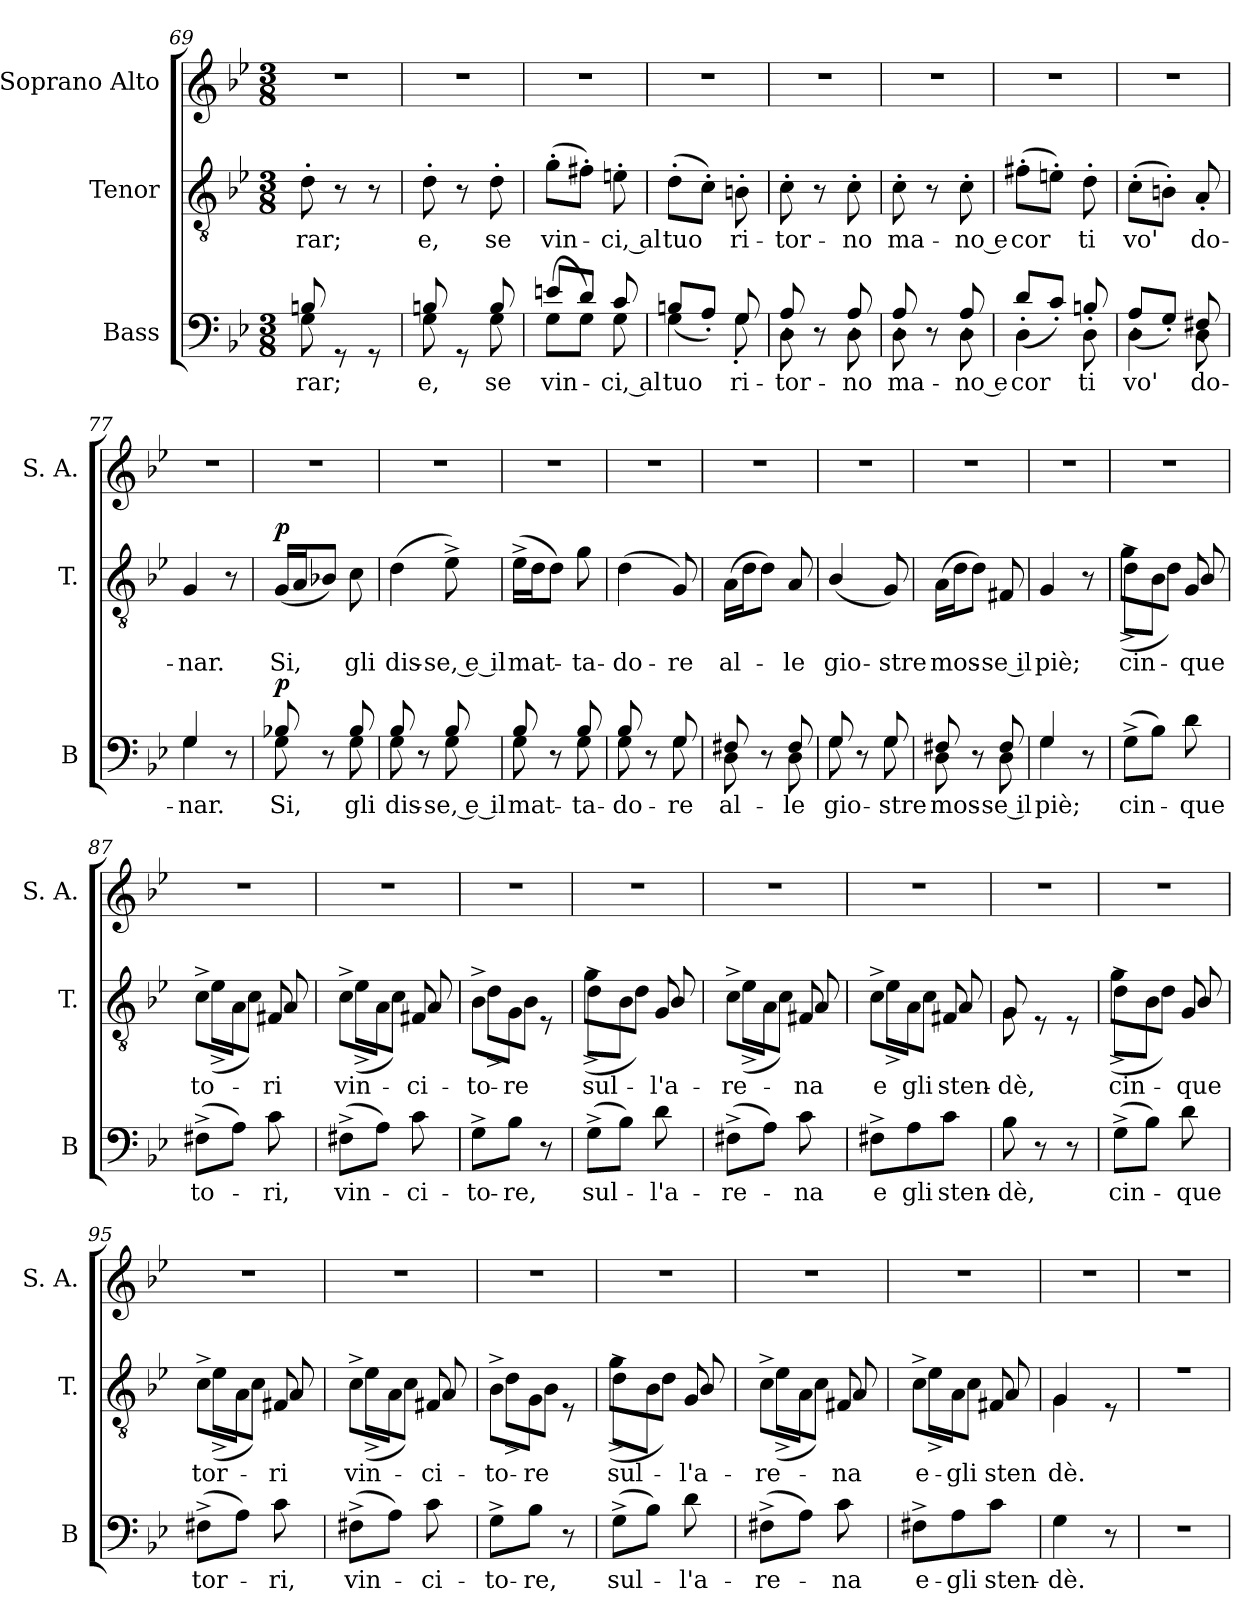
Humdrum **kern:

**kern	**text	**dynam	**kern	**text	**dynam	**kern
*part3	*part3	*part3	*part2	*part2	*part2	*part1
*staff3	*staff3	*staff3	*staff2	*staff2	*staff2	*staff1
*I"Bass	*	*	*I"Tenor	*	*	*I"Soprano Alto
*I'B	*	*	*I'T.	*	*	*I'S. A.
*clefF4	*	*	*clefGv2	*	*	*clefG2
*k[b-e-]	*	*	*k[b-e-]	*	*	*k[b-e-]
*M3/8	*	*	*M3/8	*	*	*M3/8
=69	=69	=69	=69	=69	=69	=69
!	!LO:LY:b	!	!	!LO:LY:b	!	!
*^	*	*	*	*	*	*
8G\	8Bn'/	-rar;	.	8d'\	-rar;	.	4.r
8rGG	4ryy	.	.	8r	.	.	.
8rGG	.	.	.	8r	.	.	.
=70	=70	=70	=70	=70	=70	=70	=70
!	!	!LO:LY:b	!	!	!LO:LY:b	!	!
8G\	8Bn'/	e,	.	8d'\	e,	.	4.r
8rGG	8ryy	.	.	8r	.	.	.
!	!	!LO:LY:b	!	!	!LO:LY:b	!	!
8G\	8B'/	se	.	8d'\	se	.	.
!!LO:LB:g=z
=71	=71	=71	=71	=71	=71	=71	=71
!	!	!LO:LY:b	!	!	!LO:LY:b	!	!
(8G\L	8en'/L	vin-	.	(8g'\L	vin-	.	4.r
8G\J)	8d'/J	.	.	8f#X'\J)	.	.	.
!	!	!LO:LY:b	!	!	!LO:LY:b	!	!
8G\	8c'/	-ci, al	.	8en'\	-ci, al	.	.
=72	=72	=72	=72	=72	=72	=72	=72
!	!	!LO:LY:b	!	!	!LO:LY:b	!	!
4G\	(8Bn'/L	tuo	.	(8d'\L	-tuo	.	4.r
.	8A'/J)	.	.	8c'\J)	.	.	.
!	!	!LO:LY:b	!	!	!LO:LY:b	!	!
8G/	8G'\	ri-	.	8Bn'\	ri-	.	.
=73	=73	=73	=73	=73	=73	=73	=73
!	!	!LO:LY:b	!	!	!LO:LY:b	!	!
8D\	8A'/	-tor-	.	8c'\	-tor-	.	4.r
8r	8ryy	.	.	8r	.	.	.
!	!	!LO:LY:b	!	!	!LO:LY:b	!	!
8D\	8A'/	-no	.	8c'\	-no	.	.
=74	=74	=74	=74	=74	=74	=74	=74
!	!	!LO:LY:b	!	!	!LO:LY:b	!	!
8D\	8A'/	ma-	.	8c'\	ma-	.	4.r
8r	8ryy	.	.	8r	.	.	.
!	!	!LO:LY:b	!	!	!LO:LY:b	!	!
8D\	8A'/	-no e	.	8c'\	-no e	.	.
=75	=75	=75	=75	=75	=75	=75	=75
!	!	!LO:LY:b	!	!	!LO:LY:b	!	!
4D\	(8d'/L	-cor	.	(8f#X'\L	-cor	.	4.r
.	8c'/J)	.	.	8en'\J)	.	.	.
!	!	!LO:LY:b	!	!	!LO:LY:b	!	!
8D\	8Bn'/	ti	.	8d'\	ti	.	.
=76	=76	=76	=76	=76	=76	=76	=76
!	!	!LO:LY:b	!	!	!LO:LY:b	!	!
4D\	(8A'/L	vo'	.	(8c'\L	vo'	.	4.r
.	8G'/J)	.	.	8Bn'\J)	.	.	.
!	!	!LO:LY:b	!	!	!LO:LY:b	!	!
8D\	8F#X'/	do-	.	8A'/	do-	.	.
=77	=77	=77	=77	=77	=77	=77	=77
!	!	!LO:LY:b	!	!	!LO:LY:b	!	!
4G/	4G\	-nar.	.	4G/	-nar.	.	4.r
8r	8ryy	.	.	8r	.	.	.
=78	=78	=78	=78	=78	=78	=78	=78
!	!	!LO:LY:b	!LO:DY:b	!	!LO:LY:b	!LO:DY:a	!
8G\	8B-X/	Si,	p	(16G/LL	Si,	p	4.r
.	.	.	.	16A/J	.	.	.
8r	8ryy	.	.	8B-X/J)	.	.	.
!	!	!LO:LY:b	!	!	!LO:LY:b	!	!
8G\	8B-/	gli	.	8c\	gli	.	.
!!LO:LB:g=z
=79	=79	=79	=79	=79	=79	=79	=79
!	!	!LO:LY:b	!	!	!LO:LY:b	!	!
8G\	8B-/	dis-	.	(4d\	dis-	.	4.r
8r	8ryy	.	.	.	.	.	.
!	!	!LO:LY:b	!	!	!LO:LY:b	!	!
8G\	8B-/	-se, e il	.	8e-^\)	-se, e il	.	.
=80	=80	=80	=80	=80	=80	=80	=80
!	!	!LO:LY:b	!	!	!LO:LY:b	!	!
8G\	8B-/	mat-	.	(16e-^\LL	mat-	.	4.r
.	.	.	.	16d\J	.	.	.
8r	8ryy	.	.	8d\J)	.	.	.
!	!	!LO:LY:b	!	!	!LO:LY:b	!	!
8G\	8B-/	-ta-	.	8g\	-ta-	.	.
=81	=81	=81	=81	=81	=81	=81	=81
!	!	!LO:LY:b	!	!	!LO:LY:b	!	!
8G\	8B-/	-do-	.	(4d\	-do-	.	4.r
8r	8ryy	.	.	.	.	.	.
!	!	!LO:LY:b	!	!	!LO:LY:b	!	!
8G\	8G/	-re	.	8G/)	-re	.	.
=82	=82	=82	=82	=82	=82	=82	=82
!	!	!LO:LY:b	!	!	!LO:LY:b	!	!
8D\	8F#X/	al-	.	(16A\LL	al-	.	4.r
.	.	.	.	16d\J	.	.	.
8r	8ryy	.	.	8d\J)	.	.	.
!	!	!LO:LY:b	!	!	!LO:LY:b	!	!
8D\	8F#/	-le	.	8A/	-le	.	.
=83	=83	=83	=83	=83	=83	=83	=83
!	!	!LO:LY:b	!	!	!LO:LY:b	!	!
8G\	8G/	gio-	.	(4B-/	gio-	.	4.r
8r	8ryy	.	.	.	.	.	.
!	!	!LO:LY:b	!	!	!LO:LY:b	!	!
8G\	8G/	-stre	.	8G/)	-stre	.	.
=84	=84	=84	=84	=84	=84	=84	=84
!	!	!LO:LY:b	!	!	!LO:LY:b	!	!
8D\	8F#X/	mos-	.	(16A\LL	mos-	.	4.r
.	.	.	.	16d\J	.	.	.
8r	8ryy	.	.	8d\J)	.	.	.
!	!	!LO:LY:b	!	!	!LO:LY:b	!	!
8D\	8F#/	-se il	.	8F#X/	-se il	.	.
=85	=85	=85	=85	=85	=85	=85	=85
!	!	!LO:LY:b	!	!	!LO:LY:b	!	!
4G/	4G\	piè;	.	4G/	piè;	.	4.r
8r	8ryy	.	.	8r	.	.	.
=86	=86	=86	=86	=86	=86	=86	=86
!	!	!LO:LY:b	!	!	!LO:LY:b	!	!
*v	*v	*	*	*^	*	*	*
(8G^\L	cin-	.	8d^\L	(>8g^\L	cin-	.	4.r
8B-\J)	.	.	8B-\J	8d\J)	.	.	.
!	!LO:LY:b	!	!	!	!LO:LY:b	!	!
8d\	-que	.	8G/	8B-/	-que	.	.
!!LO:LB:g=z
=87	=87	=87	=87	=87	=87	=87	=87
!	!LO:LY:b	!	!	!	!LO:LY:b	!	!
(8F#X^\L	to-	.	8c^\L	(>8e-^\L	to-	.	4.r
8A\J)	.	.	8A\J	8c\J)	.	.	.
!	!LO:LY:b	!	!	!	!LO:LY:b	!	!
8c\	-ri,	.	8F#X/	8A/	-ri	.	.
=88	=88	=88	=88	=88	=88	=88	=88
!	!LO:LY:b	!	!	!	!LO:LY:b	!	!
(8F#X^\L	vin-	.	8c^\L	(>8e-^\L	vin-	.	4.r
8A\J)	.	.	8A\J	8c\J)	.	.	.
!	!LO:LY:b	!	!	!	!LO:LY:b	!	!
8c\	-ci-	.	8F#X/	8A/	-ci-	.	.
=89	=89	=89	=89	=89	=89	=89	=89
!	!LO:LY:b	!	!	!	!LO:LY:b	!	!
8G^\L	-to-	.	8B-^\L	8d^\L	-to-	.	4.r
!	!LO:LY:b	!	!	!	!LO:LY:b	!	!
8B-\J	-re,	.	8G\J	8B-\J	-re	.	.
8r	.	.	8rE	8ryy	.	.	.
=90	=90	=90	=90	=90	=90	=90	=90
!	!LO:LY:b	!	!	!	!LO:LY:b	!	!
(8G^\L	sul-	.	8d^\L	(>8g^\L	sul-	.	4.r
8B-\J)	.	.	8B-\J	8d\J)	.	.	.
!	!LO:LY:b	!	!	!	!LO:LY:b	!	!
8d\	-l'a-	.	8G/	8B-/	-l'a-	.	.
=91	=91	=91	=91	=91	=91	=91	=91
!	!LO:LY:b	!	!	!	!LO:LY:b	!	!
(8F#X^\L	-re-	.	8c^\L	(>8e-^\L	-re-	.	4.r
8A\J)	.	.	8A\J	8c\J)	.	.	.
!	!LO:LY:b	!	!	!	!LO:LY:b	!	!
8c\	-na	.	8F#X/	8A/	-na	.	.
=92	=92	=92	=92	=92	=92	=92	=92
!	!LO:LY:b	!	!	!	!LO:LY:b	!	!
8F#X^\L	e	.	8c^\L	8e-^\L	-e	.	4.r
!	!LO:LY:b	!	!	!	!LO:LY:b	!	!
8A\	gli	.	8A\J	8c\J	gli	.	.
!	!LO:LY:b	!	!	!	!LO:LY:b	!	!
8c\J	sten-	.	8F#X/	8A/	sten-	.	.
=93	=93	=93	=93	=93	=93	=93	=93
!	!LO:LY:b	!	!	!	!LO:LY:b	!	!
8B-\	-dè,	.	8G\	8G/	-dè,	.	4.r
8r	.	.	8rE	4ryy	.	.	.
8r	.	.	8rE	.	.	.	.
=94	=94	=94	=94	=94	=94	=94	=94
!	!LO:LY:b	!	!	!	!LO:LY:b	!	!
(8G^\L	cin-	.	8d^\L	(>8g^\L	cin-	.	4.r
8B-\J)	.	.	8B-\J	8d\J)	.	.	.
!	!LO:LY:b	!	!	!	!LO:LY:b	!	!
8d\	-que	.	8G/	8B-/	-que	.	.
=95	=95	=95	=95	=95	=95	=95	=95
!	!LO:LY:b	!	!	!	!LO:LY:b	!	!
(8F#X^\L	tor-	.	8c^\L	(>8e-^\L	tor-	.	4.r
8A\J)	.	.	8A\J	8c\J)	.	.	.
!	!LO:LY:b	!	!	!	!LO:LY:b	!	!
8c\	-ri,	.	8F#X/	8A/	-ri	.	.
!!LO:LB:g=z
=96	=96	=96	=96	=96	=96	=96	=96
!	!LO:LY:b	!	!	!	!LO:LY:b	!	!
(8F#X^\L	vin-	.	8c^\L	(>8e-^\L	vin-	.	4.r
8A\J)	.	.	8A\J	8c\J)	.	.	.
!	!LO:LY:b	!	!	!	!LO:LY:b	!	!
8c\	-ci-	.	8F#X/	8A/	-ci-	.	.
=97	=97	=97	=97	=97	=97	=97	=97
!	!LO:LY:b	!	!	!	!LO:LY:b	!	!
8G^\L	-to-	.	8B-^\L	8d^\L	-to-	.	4.r
!	!LO:LY:b	!	!	!	!LO:LY:b	!	!
8B-\J	-re,	.	8G\J	8B-\J	-re	.	.
8r	.	.	8rE	8ryy	.	.	.
=98	=98	=98	=98	=98	=98	=98	=98
!	!LO:LY:b	!	!	!	!LO:LY:b	!	!
(8G^\L	sul-	.	8d^\L	(>8g^\L	sul-	.	4.r
8B-\J)	.	.	8B-\J	8d\J)	.	.	.
!	!LO:LY:b	!	!	!	!LO:LY:b	!	!
8d\	-l'a-	.	8G/	8B-/	-l'a-	.	.
=99	=99	=99	=99	=99	=99	=99	=99
!	!LO:LY:b	!	!	!	!LO:LY:b	!	!
(8F#X^\L	-re-	.	8c^\L	(>8e-^\L	-re-	.	4.r
8A\J)	.	.	8A\J	8c\J)	.	.	.
!	!LO:LY:b	!	!	!	!LO:LY:b	!	!
8c\	-na	.	8F#X/	8A/	-na	.	.
=100	=100	=100	=100	=100	=100	=100	=100
!	!LO:LY:b	!	!	!	!LO:LY:b	!	!
8F#X^\L	e-	.	8c^\L	8e-^\L	-e-	.	4.r
!	!LO:LY:b	!	!	!	!LO:LY:b	!	!
8A\	-gli	.	8A\J	8c\J	-gli	.	.
!	!LO:LY:b	!	!	!	!LO:LY:b	!	!
8c\J	sten-	.	8F#X/	8A/	sten	.	.
=101	=101	=101	=101	=101	=101	=101	=101
!	!LO:LY:b	!	!	!	!LO:LY:b	!	!
4G\	-dè.	.	4G/	4G\	dè.	.	4.r
8r	.	.	8rE	8ryy	.	.	.
=102	=102	=102	=102	=102	=102	=102	=102
4.r	.	.	4.r	4.ryy	.	.	4.r
*	*	*	*v	*v	*	*	*
=	=	=	=	=	=	=
*-	*-	*-	*-	*-	*-	*-
